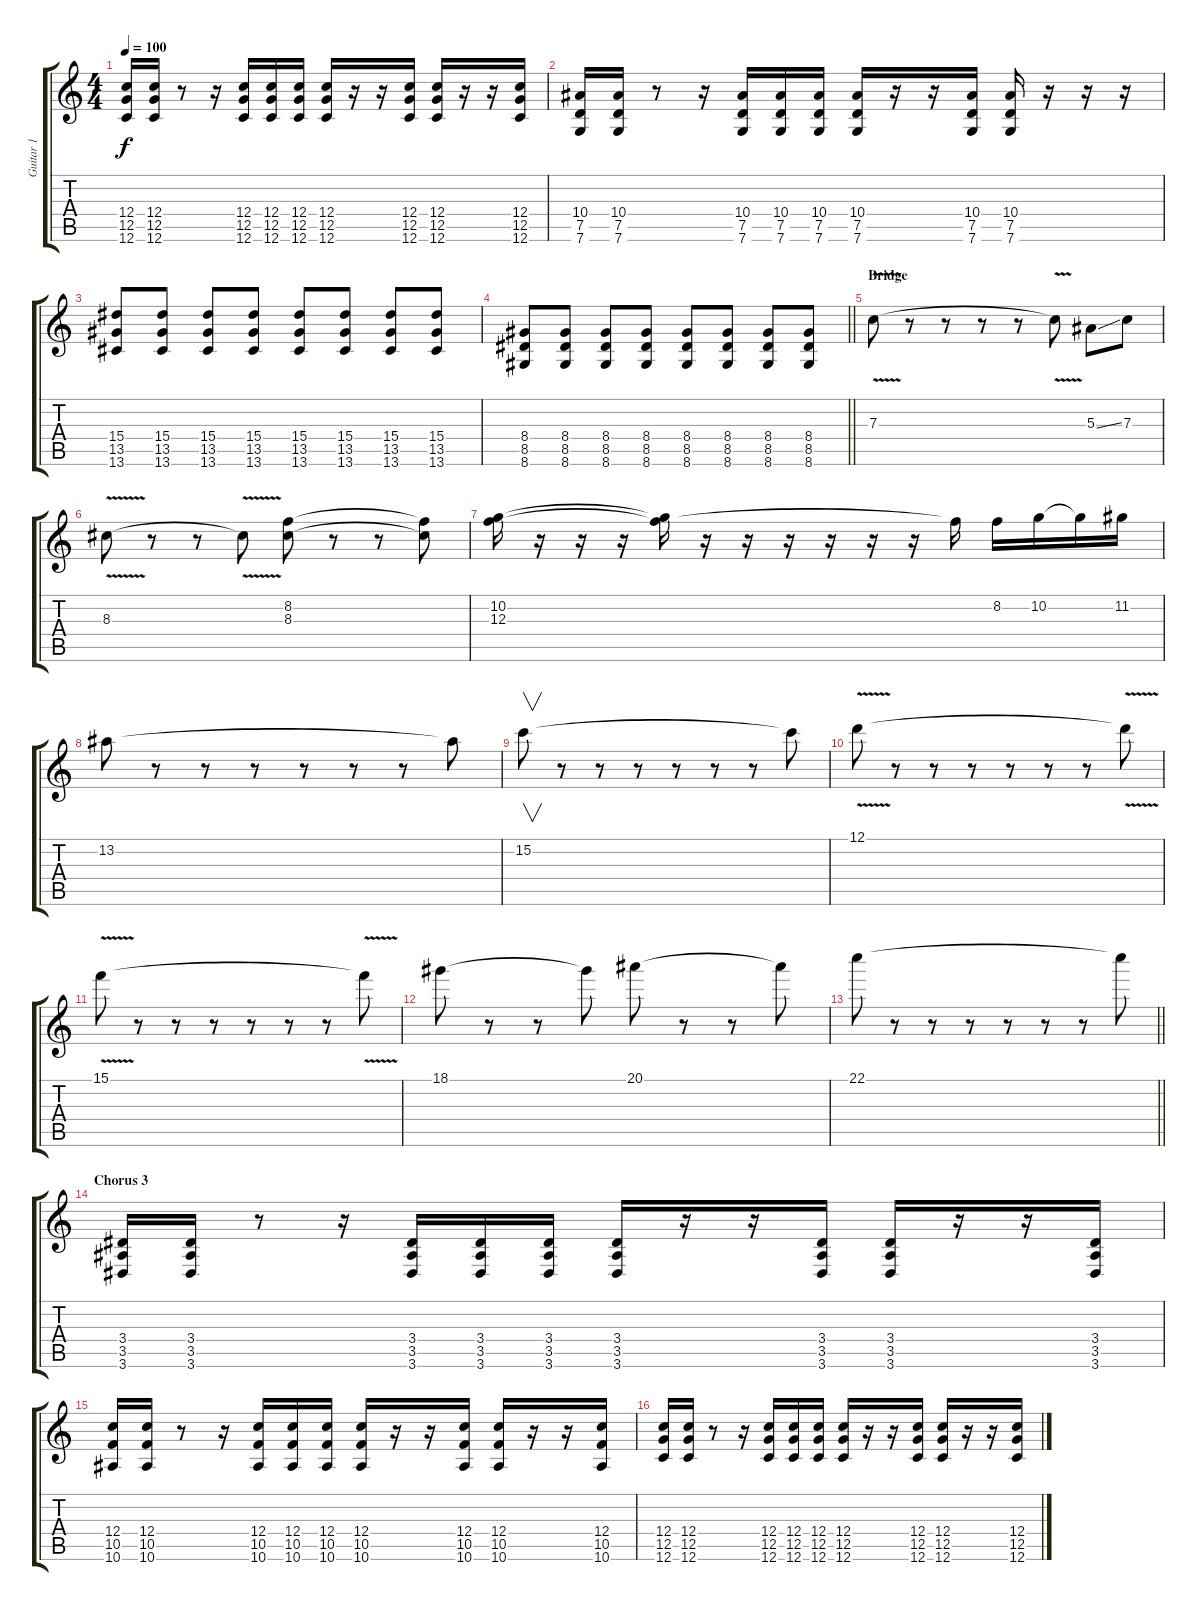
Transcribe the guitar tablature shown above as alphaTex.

\track ("Guitar 1" "Guitar 1") {instrument distortionguitar}
\staff {score tabs}
\tuning (D4 A3 F3 C3 G2 C2) {hide}
\ts (4 4)
\tempo 100
\clef g2
\ks c
(12.4 12.5 12.6).16{dy f} (12.4 12.5 12.6).16 r.8 r.16 (12.4 12.5 12.6).16 (12.4 12.5 12.6).16 (12.4 12.5 12.6).16 (12.4 12.5 12.6).16 r.16 r.16 (12.4 12.5 12.6).16 (12.4 12.5 12.6).16 r.16 r.16 (12.4 12.5 12.6).16 |
(10.4 7.5 7.6).16 (10.4 7.5 7.6).16 r.8 r.16 (10.4 7.5 7.6).16 (10.4 7.5 7.6).16 (10.4 7.5 7.6).16 (10.4 7.5 7.6).16 r.16 r.16 (10.4 7.5 7.6).16 (10.4 7.5 7.6).16 r.16 r.16 r.16 |
(15.4 13.5 13.6).8 (15.4 13.5 13.6).8 (15.4 13.5 13.6).8 (15.4 13.5 13.6).8 (15.4 13.5 13.6).8 (15.4 13.5 13.6).8 (15.4 13.5 13.6).8 (15.4 13.5 13.6).8 |
\barLineRight lightlight
(8.4 8.5 8.6).8 (8.4 8.5 8.6).8 (8.4 8.5 8.6).8 (8.4 8.5 8.6).8 (8.4 8.5 8.6).8 (8.4 8.5 8.6).8 (8.4 8.5 8.6).8 (8.4 8.5 8.6).8 |
\section ("" "Bridge")
7.3{v}.8 r.8 r.8 r.8 r.8 7.3{t}.8 5.3{ss}.8 7.3.8 |
8.3{v}.8 r.8 r.8 8.3{t}.8 (8.2 8.3).8 r.8 r.8 (8.2{t} 8.3{t}).8 |
(10.2 12.3).16 r.16 r.16 r.16 (10.2{t} 12.3{t}).16 r.16 r.16 r.16 r.16 r.16 r.16 12.3{t}.16 8.2.16 10.2.16 10.2{t}.16 11.2.16 |
13.2.8 r.8 r.8 r.8 r.8 r.8 r.8 13.2{t}.8 |
15.2.8{v} r.8 r.8 r.8 r.8 r.8 r.8 15.2{t}.8 |
12.1{v}.8 r.8 r.8 r.8 r.8 r.8 r.8 12.1{t}.8 |
15.1{v}.8 r.8 r.8 r.8 r.8 r.8 r.8 15.1{t}.8 |
18.1.8 r.8 r.8 18.1{t}.8 20.1.8 r.8 r.8 20.1{t}.8 |
\barLineRight lightlight
22.1.8 r.8 r.8 r.8 r.8 r.8 r.8 22.1{t}.8 |
\section ("" "Chorus 3")
(3.4 3.5 3.6).16 (3.4 3.5 3.6).16 r.8 r.16 (3.4 3.5 3.6).16 (3.4 3.5 3.6).16 (3.4 3.5 3.6).16 (3.4 3.5 3.6).16 r.16 r.16 (3.4 3.5 3.6).16 (3.4 3.5 3.6).16 r.16 r.16 (3.4 3.5 3.6).16 |
(12.4 10.5 10.6).16 (12.4 10.5 10.6).16 r.8 r.16 (12.4 10.5 10.6).16 (12.4 10.5 10.6).16 (12.4 10.5 10.6).16 (12.4 10.5 10.6).16 r.16 r.16 (12.4 10.5 10.6).16 (12.4 10.5 10.6).16 r.16 r.16 (12.4 10.5 10.6).16 |
(12.4 12.5 12.6).16 (12.4 12.5 12.6).16 r.8 r.16 (12.4 12.5 12.6).16 (12.4 12.5 12.6).16 (12.4 12.5 12.6).16 (12.4 12.5 12.6).16 r.16 r.16 (12.4 12.5 12.6).16 (12.4 12.5 12.6).16 r.16 r.16 (12.4 12.5 12.6).16
